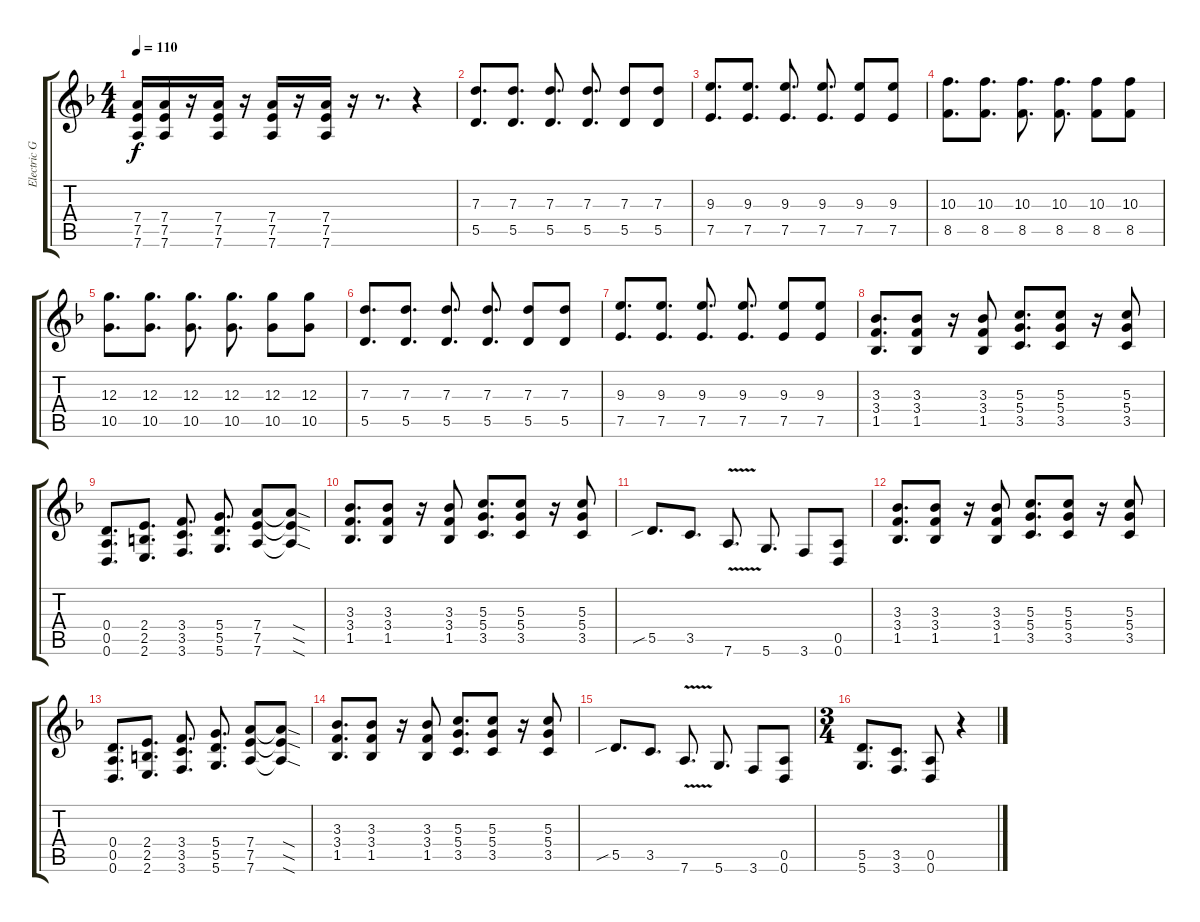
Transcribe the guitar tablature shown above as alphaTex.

\track ("Electric Guitar 2" "Electric G") {instrument distortionguitar}
\staff {score tabs}
\tuning (E4 B3 G3 D3 A2 D2) {hide}
\ts (4 4)
\tempo 110
\clef g2
\ks dminor
(7.4 7.5 7.6).16{dy f} (7.4 7.5 7.6).16 r.16 (7.4 7.5 7.6).16 r.16 (7.4 7.5 7.6).16 r.16 (7.4 7.5 7.6).16 r.16 r.8{d} r.4 |
(7.3 5.5).8{d} (7.3 5.5).8{d} (7.3 5.5).8{d} (7.3 5.5).8{d} (7.3 5.5).8 (7.3 5.5).8 |
(9.3 7.5).8{d} (9.3 7.5).8{d} (9.3 7.5).8{d} (9.3 7.5).8{d} (9.3 7.5).8 (9.3 7.5).8 |
(10.3 8.5).8{d} (10.3 8.5).8{d} (10.3 8.5).8{d} (10.3 8.5).8{d} (10.3 8.5).8 (10.3 8.5).8 |
(12.3 10.5).8{d} (12.3 10.5).8{d} (12.3 10.5).8{d} (12.3 10.5).8{d} (12.3 10.5).8 (12.3 10.5).8 |
(7.3 5.5).8{d} (7.3 5.5).8{d} (7.3 5.5).8{d} (7.3 5.5).8{d} (7.3 5.5).8 (7.3 5.5).8 |
(9.3 7.5).8{d} (9.3 7.5).8{d} (9.3 7.5).8{d} (9.3 7.5).8{d} (9.3 7.5).8 (9.3 7.5).8 |
(3.3 3.4 1.5).8{d} (3.3 3.4 1.5).8 r.16 (3.3 3.4 1.5).8 (5.3 5.4 3.5).8{d} (5.3 5.4 3.5).8 r.16 (5.3 5.4 3.5).8 |
(0.4 0.5 0.6).8{d} (2.4 2.5 2.6).8{d} (3.4 3.5 3.6).8{d} (5.4 5.5 5.6).8{d} (7.4 7.5 7.6).8 (7.4{sod t} 7.5{sod t} 7.6{sod t}).8 |
(3.3 3.4 1.5).8{d} (3.3 3.4 1.5).8 r.16 (3.3 3.4 1.5).8 (5.3 5.4 3.5).8{d} (5.3 5.4 3.5).8 r.16 (5.3 5.4 3.5).8 |
5.5{sib}.8{d} 3.5.8{d} 7.6{v}.8{d} 5.6.8{d} 3.6.8 (0.5 0.6).8 |
(3.3 3.4 1.5).8{d} (3.3 3.4 1.5).8 r.16 (3.3 3.4 1.5).8 (5.3 5.4 3.5).8{d} (5.3 5.4 3.5).8 r.16 (5.3 5.4 3.5).8 |
(0.4 0.5 0.6).8{d} (2.4 2.5 2.6).8{d} (3.4 3.5 3.6).8{d} (5.4 5.5 5.6).8{d} (7.4 7.5 7.6).8 (7.4{sod t} 7.5{sod t} 7.6{sod t}).8 |
(3.3 3.4 1.5).8{d} (3.3 3.4 1.5).8 r.16 (3.3 3.4 1.5).8 (5.3 5.4 3.5).8{d} (5.3 5.4 3.5).8 r.16 (5.3 5.4 3.5).8 |
5.5{sib}.8{d} 3.5.8{d} 7.6{v}.8{d} 5.6.8{d} 3.6.8 (0.5 0.6).8 |
\ts (3 4)
(5.5 5.6).8{d} (3.5 3.6).8{d} (0.5 0.6).8 r.4
